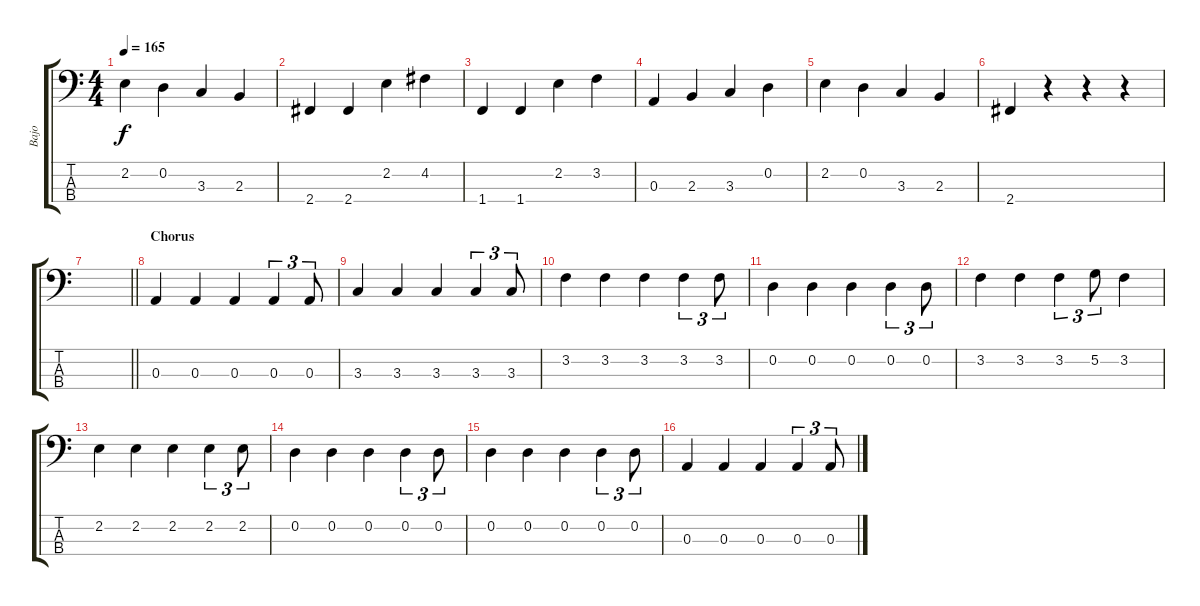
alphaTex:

\track ("Bajo" "Bajo") {instrument electricbassfinger}
\staff {score tabs}
\tuning (G2 D2 A1 E1) {hide}
\ts (4 4)
\tempo 165
\clef f4
\ks c
2.2.4{dy f} 0.2.4 3.3.4 2.3.4 |
2.4.4 2.4.4 2.2.4 4.2.4 |
1.4.4 1.4.4 2.2.4 3.2.4 |
0.3.4 2.3.4 3.3.4 0.2.4 |
2.2.4 0.2.4 3.3.4 2.3.4 |
2.4.4 r.4 r.4 r.4 |
\barLineRight lightlight
|
\section ("" "Chorus")
0.3.4 0.3.4 0.3.4 0.3.4{tu (3 2)} 0.3.8{tu (3 2)} |
3.3.4 3.3.4 3.3.4 3.3.4{tu (3 2)} 3.3.8{tu (3 2)} |
3.2.4 3.2.4 3.2.4 3.2.4{tu (3 2)} 3.2.8{tu (3 2)} |
0.2.4 0.2.4 0.2.4 0.2.4{tu (3 2)} 0.2.8{tu (3 2)} |
3.2.4 3.2.4 3.2.4{tu (3 2)} 5.2.8{tu (3 2)} 3.2.4 |
2.2.4 2.2.4 2.2.4 2.2.4{tu (3 2)} 2.2.8{tu (3 2)} |
0.2.4 0.2.4 0.2.4 0.2.4{tu (3 2)} 0.2.8{tu (3 2)} |
0.2.4 0.2.4 0.2.4 0.2.4{tu (3 2)} 0.2.8{tu (3 2)} |
0.3.4 0.3.4 0.3.4 0.3.4{tu (3 2)} 0.3.8{tu (3 2)}
